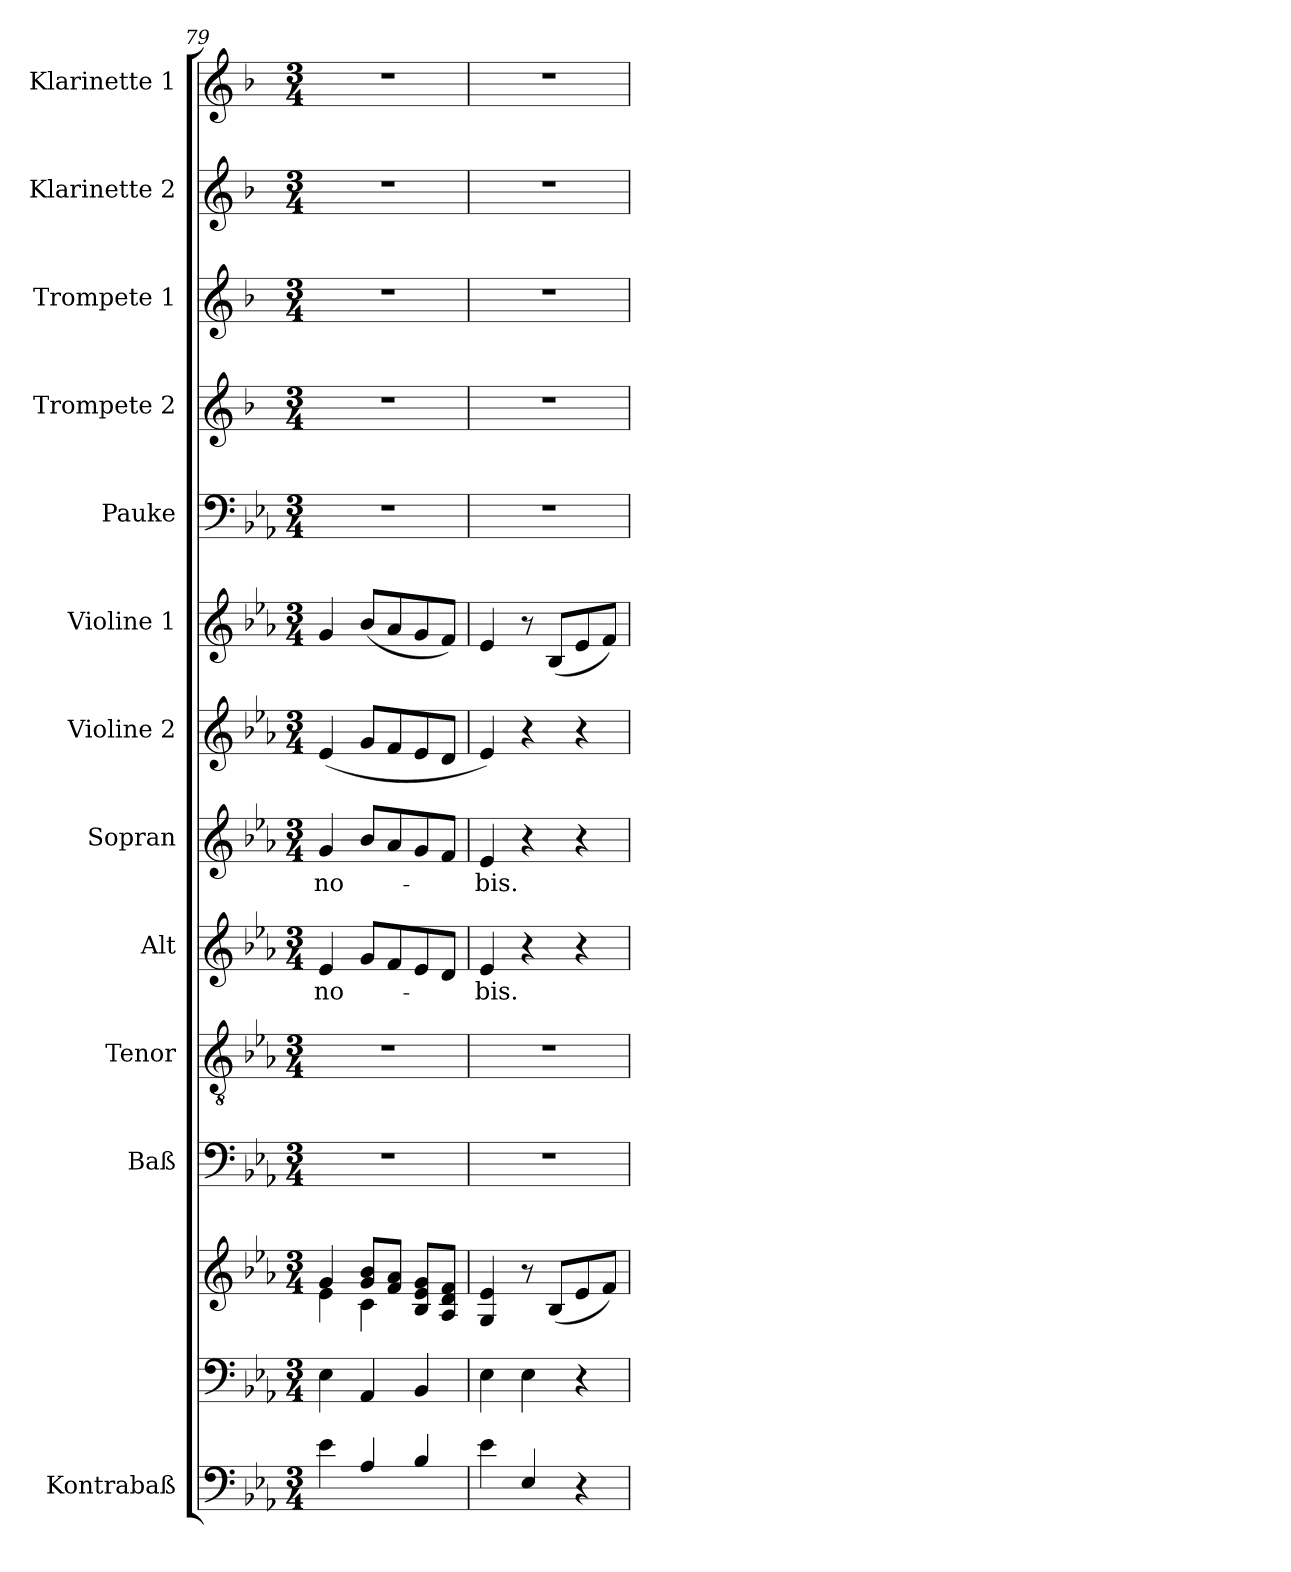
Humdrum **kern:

**kern	**kern	**kern	**kern	**kern	**kern	**text	**kern	**text	**kern	**kern	**kern	**kern	**kern	**kern	**kern
*part13	*part12	*part12	*part11	*part10	*part9	*part9	*part8	*part8	*part7	*part6	*part5	*part4	*part3	*part2	*part1
*staff14	*staff13	*staff12	*staff11	*staff10	*staff9	*staff9	*staff8	*staff8	*staff7	*staff6	*staff5	*staff4	*staff3	*staff2	*staff1
*I"Kontrabaß	*	*	*I"Baß	*I"Tenor	*I"Alt	*	*I"Sopran	*	*I"Violine 2	*I"Violine 1	*I"Pauke	*I"Trompete 2	*I"Trompete 1	*I"Klarinette 2	*I"Klarinette 1
*	*	*	*	*	*	*	*	*	*I'Vln	*I'Vln	*	*I'Tpt	*I'Tpt	*	*
*clefF4	*clefF4	*clefG2	*clefF4	*clefGv2	*clefG2	*	*clefG2	*	*clefG2	*clefG2	*clefF4	*clefG2	*clefG2	*clefG2	*clefG2
*ITrd7c12	*	*	*	*	*	*	*	*	*	*	*	*ITrd1c2	*ITrd1c2	*ITrd1c2	*ITrd1c2
*k[b-e-a-]	*k[b-e-a-]	*k[b-e-a-]	*k[b-e-a-]	*k[b-e-a-]	*k[b-e-a-]	*	*k[b-e-a-]	*	*k[b-e-a-]	*k[b-e-a-]	*k[b-e-a-]	*k[b-e-a-]	*k[b-e-a-]	*k[b-e-a-]	*k[b-e-a-]
*E-:	*E-:	*E-:	*E-:	*E-:	*E-:	*	*E-:	*	*E-:	*E-:	*E-:	*E-:	*E-:	*E-:	*E-:
*M3/4	*M3/4	*M3/4	*M3/4	*M3/4	*M3/4	*	*M3/4	*	*M3/4	*M3/4	*M3/4	*M3/4	*M3/4	*M3/4	*M3/4
=79	=79	=79	=79	=79	=79	=79	=79	=79	=79	=79	=79	=79	=79	=79	=79
*	*	*^	*	*	*	*	*	*	*	*	*	*	*	*	*
!	!	!	!	!	!	!	!LO:LY:b	!	!LO:LY:b	!	!	!	!	!	!	!
4E-\	4E-\	4g/	4e-\	2.r	2.r	4e-/	no-	4g/	no-	(<4e-/	4g/	2.r	2.r	2.r	2.r	2.r
4AA-/	4AA-/	8g/ 8b-/L	4c\	.	.	8g/L	.	8b-/L	.	8g/L	(<8b-/L	.	.	.	.	.
.	.	8f/ 8a-/J	.	.	.	8f/	.	8a-/	.	8f/	8a-/	.	.	.	.	.
4BB-/	4BB-/	8B-/ 8e-/ 8g/L	4ryy	.	.	8e-/	.	8g/	.	8e-/	8g/	.	.	.	.	.
.	.	8A-/ 8d/ 8f/J	.	.	.	8d/J	.	8f/J	.	8d/J	8f/J)	.	.	.	.	.
*	*	*v	*v	*	*	*	*	*	*	*	*	*	*	*	*	*
=80	=80	=80	=80	=80	=80	=80	=80	=80	=80	=80	=80	=80	=80	=80	=80
!	!	!	!	!	!	!LO:LY:b	!	!LO:LY:b	!	!	!	!	!	!	!
4E-\	4E-\	4G/ 4e-/	2.r	2.r	4e-/	-bis.	4e-/	-bis.	4e-/)	4e-/	2.r	2.r	2.r	2.r	2.r
4EE-/	4E-\	8r	.	.	4r	.	4r	.	4r	8r	.	.	.	.	.
.	.	(<8B-/L	.	.	.	.	.	.	.	(<8B-/L	.	.	.	.	.
4r	4r	8e-/	.	.	4r	.	4r	.	4r	8e-/	.	.	.	.	.
.	.	8f/J)	.	.	.	.	.	.	.	8f/J)	.	.	.	.	.
=	=	=	=	=	=	=	=	=	=	=	=	=	=	=	=
*-	*-	*-	*-	*-	*-	*-	*-	*-	*-	*-	*-	*-	*-	*-	*-
